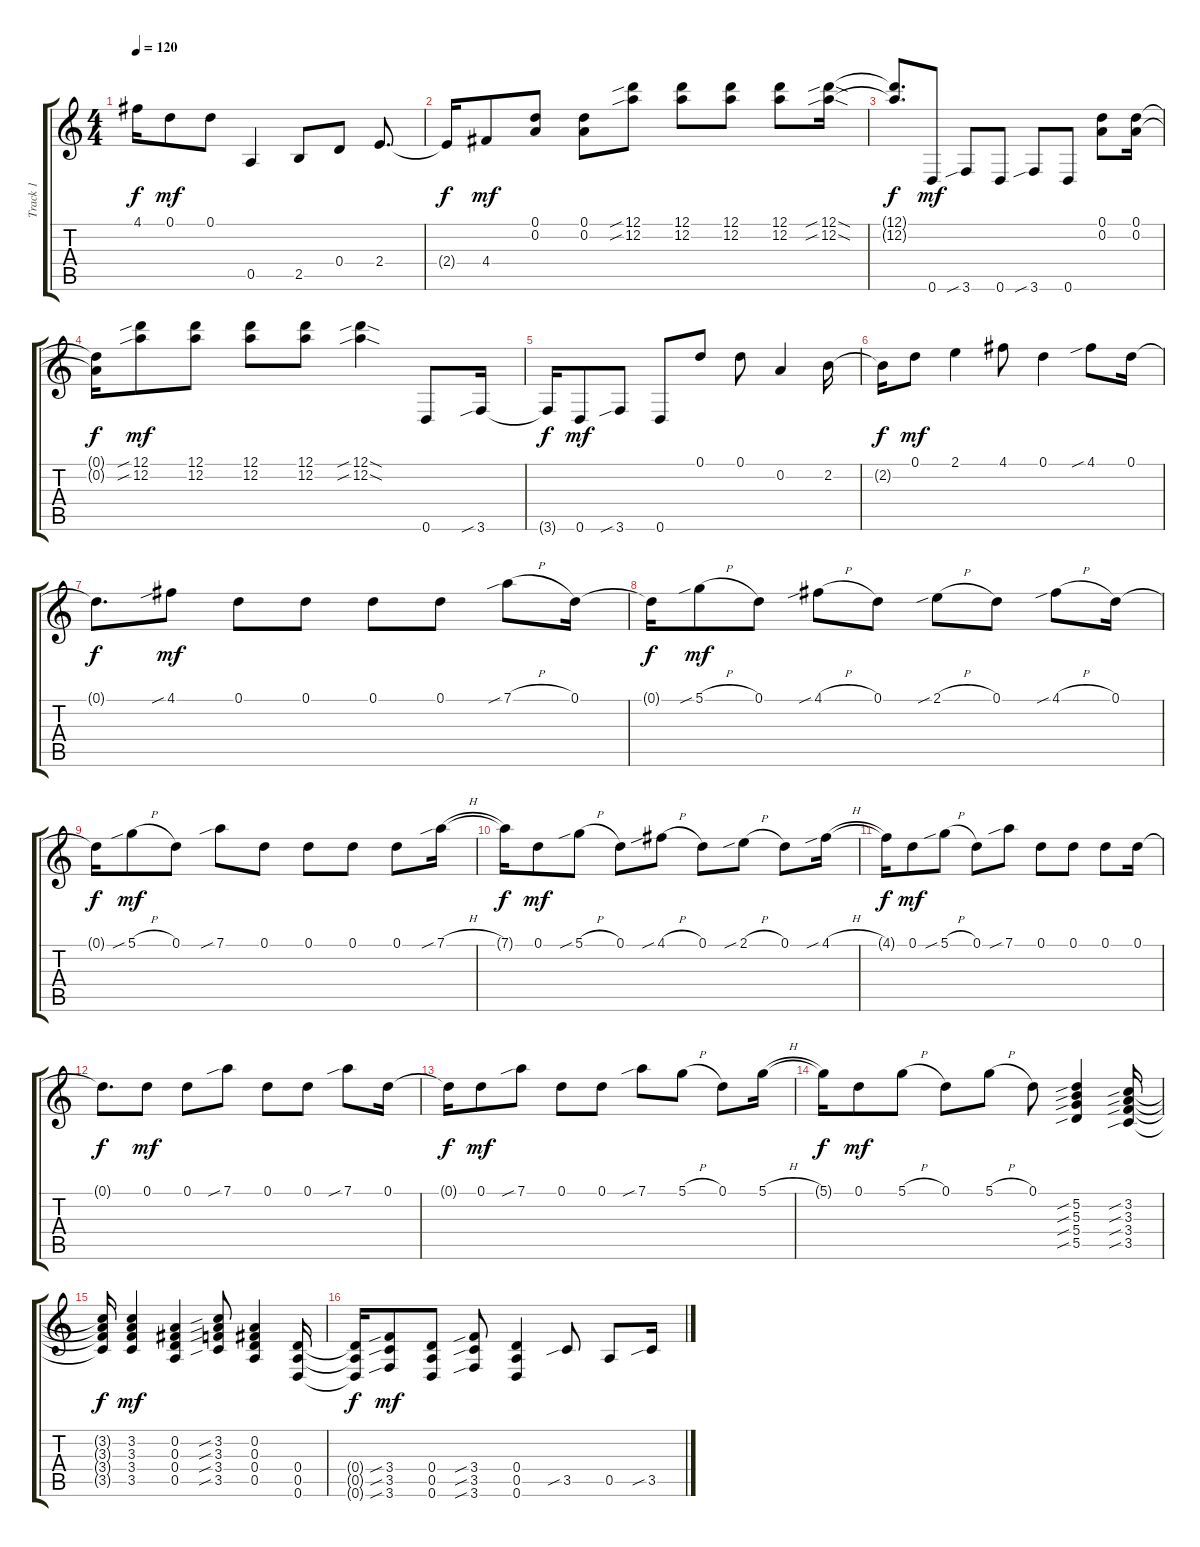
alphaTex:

\track ("Track 1" "Track 1") {instrument acousticguitarsteel}
\staff {score tabs}
\tuning (D4 A3 Gb3 D3 A2 D2) {hide}
\ts (4 4)
\tempo 120
\clef g2
\ks c
4.1{t}.16{dy f} 0.1.8{dy mf} 0.1.8 0.5.4 2.5.8 0.4.8 2.4.8{d} |
2.4{t}.16{dy f} 4.4.8{dy mf} (0.1 0.2).8 (0.1 0.2).8 (12.1{sib} 12.2{sib}).8 (12.1 12.2).8 (12.1 12.2).8 (12.1 12.2).8 (12.1{sib sod} 12.2{sib sod}).16 |
(12.1{t} 12.2{t}).8{d dy f} 0.6.8{dy mf} 3.6{sib}.8 0.6.8 3.6{sib}.8 0.6.8 (0.1 0.2).8 (0.1 0.2).16 |
(0.1{t} 0.2{t}).16{dy f} (12.1{sib} 12.2{sib}).8{dy mf} (12.1 12.2).8 (12.1 12.2).8 (12.1 12.2).8 (12.1{sib sod} 12.2{sib sod}).4 0.6.8 3.6{sib}.16 |
3.6{t}.16{dy f} 0.6.8{dy mf} 3.6{sib}.8 0.6.8 0.1.8 0.1.8 0.2.4 2.2.16 |
2.2{t}.16{dy f} 0.1.8{dy mf} 2.1.4 4.1.8 0.1.4 4.1{sib}.8 0.1.16 |
0.1{t}.8{d dy f} 4.1{sib}.8{dy mf} 0.1.8 0.1.8 0.1.8 0.1.8 7.1{sib h}.8 0.1.16 |
0.1{t}.16{dy f} 5.1{sib h}.8{dy mf} 0.1.8 4.1{sib h}.8 0.1.8 2.1{sib h}.8 0.1.8 4.1{sib h}.8 0.1.16 |
0.1{t}.16{dy f} 5.1{sib h}.8{dy mf} 0.1.8 7.1{sib}.8 0.1.8 0.1.8 0.1.8 0.1.8 7.1{sib h}.16 |
7.1{t}.16{dy f} 0.1.8{dy mf} 5.1{sib h}.8 0.1.8 4.1{sib h}.8 0.1.8 2.1{sib h}.8 0.1.8 4.1{sib h}.16 |
4.1{t}.16{dy f} 0.1.8{dy mf} 5.1{sib h}.8 0.1.8 7.1{sib}.8 0.1.8 0.1.8 0.1.8 0.1.16 |
0.1{t}.8{d dy f} 0.1.8{dy mf} 0.1.8 7.1{sib}.8 0.1.8 0.1.8 7.1{sib}.8 0.1.16 |
0.1{t}.16{dy f} 0.1.8{dy mf} 7.1{sib}.8 0.1.8 0.1.8 7.1{sib}.8 5.1{h}.8 0.1.8 5.1{h}.16 |
5.1{t}.16{dy f} 0.1.8{dy mf} 5.1{h}.8 0.1.8 5.1{h}.8 0.1.8 (5.2{sib} 5.3{sib} 5.4{sib} 5.5{sib}).4 (3.2{sib} 3.3{sib} 3.4{sib} 3.5{sib}).16 |
(3.2{t} 3.3{t} 3.4{t} 3.5{t}).16{dy f} (3.2 3.3 3.4 3.5).4{dy mf} (0.2 0.3 0.4 0.5).4 (3.2{sib} 3.3{sib} 3.4{sib} 3.5{sib}).8 (0.2 0.3 0.4 0.5).4 (0.4 0.5 0.6).16 |
(0.4{t} 0.5{t} 0.6{t}).16{dy f} (3.4{sib} 3.5{sib} 3.6{sib}).8{dy mf} (0.4 0.5 0.6).8 (3.4{sib} 3.5{sib} 3.6{sib}).8 (0.4 0.5 0.6).4 3.5{sib}.8 0.5.8 3.5{sib}.16
